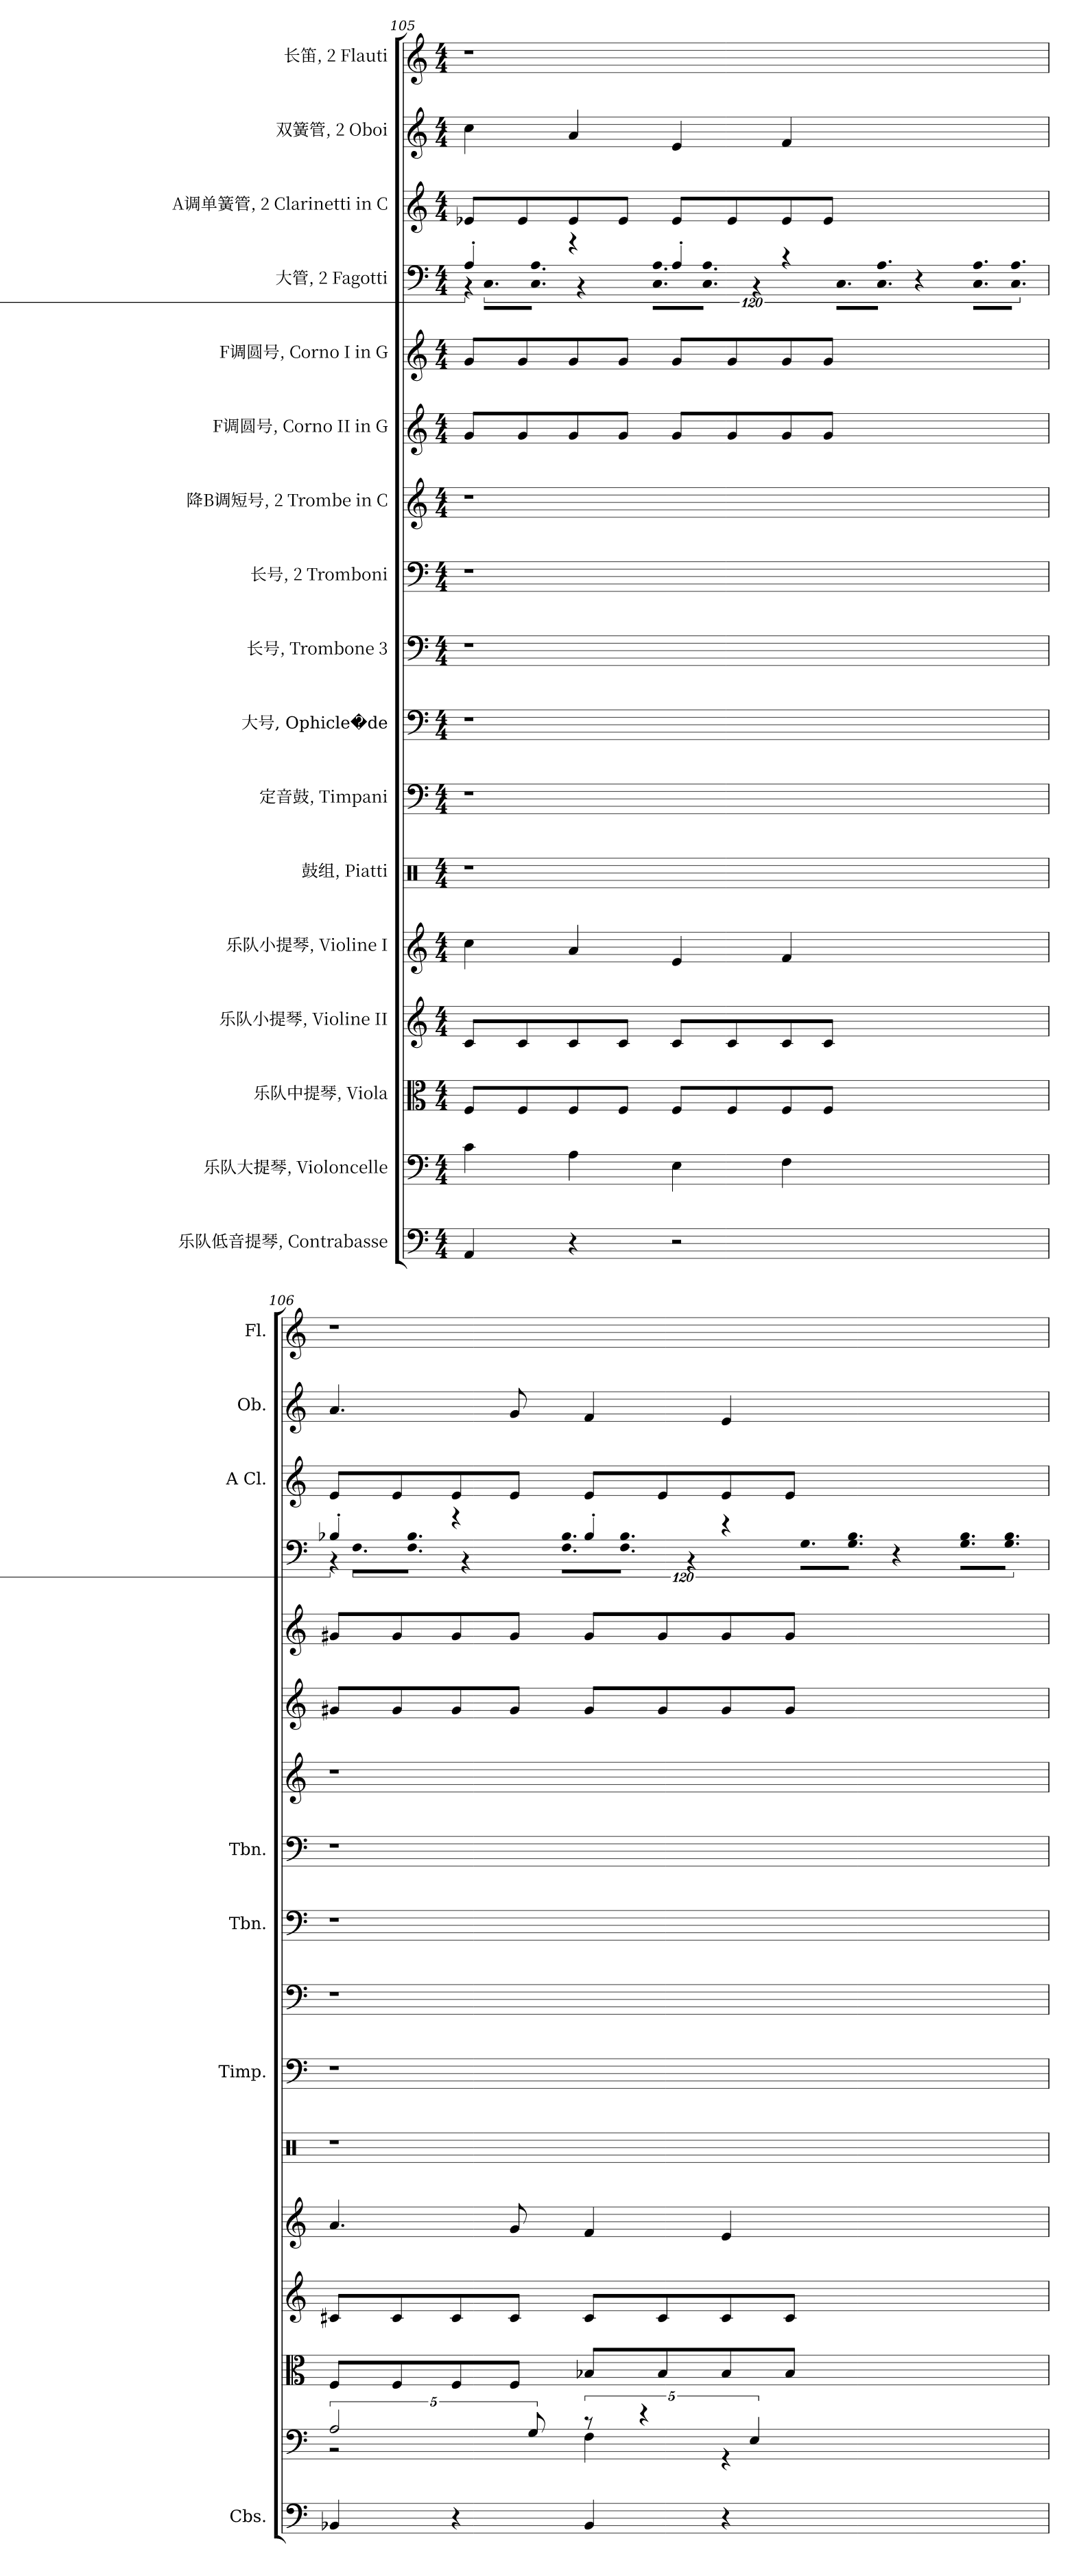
**kern	**kern	**kern	**kern	**kern	**kern	**kern	**kern	**kern	**kern	**kern	**kern	**kern	**kern	**kern	**kern	**kern
*part17	*part16	*part15	*part14	*part13	*part12	*part11	*part10	*part9	*part8	*part7	*part6	*part5	*part4	*part3	*part2	*part1
*staff17	*staff16	*staff15	*staff14	*staff13	*staff12	*staff11	*staff10	*staff9	*staff8	*staff7	*staff6	*staff5	*staff4	*staff3	*staff2	*staff1
*I"乐队低音提琴, Contrabasse	*I"乐队大提琴, Violoncelle	*I"乐队中提琴, Viola	*I"乐队小提琴, Violine II	*I"乐队小提琴, Violine I	*I"鼓组, Piatti	*I"定音鼓, Timpani	*I"大号, Ophicle�de	*I"长号, Trombone 3	*I"长号, 2 Tromboni	*I"降B调短号, 2 Trombe in C	*I"F调圆号, Corno II in G	*I"F调圆号, Corno I in G	*I"大管, 2 Fagotti	*I"A调单簧管, 2 Clarinetti in C	*I"双簧管, 2 Oboi	*I"长笛, 2 Flauti
*I'Cbs.	*	*	*	*	*	*I'Timp.	*	*I'Tbn.	*I'Tbn.	*	*	*	*	*I'A Cl.	*I'Ob.	*I'Fl.
*clefF4	*clefF4	*clefC3	*clefG2	*clefG2	*clefX	*clefF4	*clefF4	*clefF4	*clefF4	*clefG2	*clefG2	*clefG2	*clefF4	*clefG2	*clefG2	*clefG2
*ITrd7c12	*	*	*	*	*	*	*	*	*	*ITrd1c2	*ITrd4c7	*ITrd4c7	*	*ITrd2c3	*	*
*k[]	*k[]	*k[]	*k[]	*k[]	*k[]	*k[]	*k[]	*k[]	*k[]	*k[b-e-]	*k[b-]	*k[b-]	*k[]	*k[f#c#g#]	*k[]	*k[]
*M4/4	*M4/4	*M4/4	*M4/4	*M4/4	*M4/4	*M4/4	*M4/4	*M4/4	*M4/4	*M4/4	*M4/4	*M4/4	*M4/4	*M4/4	*M4/4	*M4/4
*MM152	*MM152	*MM152	*MM152	*MM152	*MM152	*MM152	*MM152	*MM152	*MM152	*MM152	*MM152	*MM152	*MM152	*MM152	*MM152	*MM152
=105	=105	=105	=105	=105	=105	=105	=105	=105	=105	=105	=105	=105	=105	=105	=105	=105
*	*	*	*	*	*	*	*	*	*	*	*	*	*^	*	*	*
!	!	!	!	!	!	!	!	!	!	!	!	!	!	!LO:N:vis=32	!	!	!
4AAA/	4c\	8F/L	8c/L	4cc\	1r	1r	1r	1r	1r	1r	8c/L	8c/L	4A'/	640%23r	8cn/L	4cc\	1r
!	!	!	!	!	!	!	!	!	!	!	!	!	!	!LO:N:vis=16.	!	!	!
.	.	.	.	.	.	.	.	.	.	.	.	.	.	960%103C\LL	.	.	.
.	.	8F/	8c/	.	.	.	.	.	.	.	8c/	8c/	.	.	8c/	.	.
!	!	!	!	!	!	!	!	!	!	!	!	!	!	!LO:N:vis=16.	!	!	!
.	.	.	.	.	.	.	.	.	.	.	.	.	.	960%103C\ 960%103A\JJ	.	.	.
4r	4A\	8F/	8c/	4a/	.	.	.	.	.	.	8c/	8c/	4r	.	8c/	4a/	.
!	!	!	!	!	!	!	!	!	!	!	!	!	!	!LO:N:vis=32	!	!	!
.	.	.	.	.	.	.	.	.	.	.	.	.	.	640%23r	.	.	.
!	!	!	!	!	!	!	!	!	!	!	!	!	!	!LO:N:vis=16.	!	!	!
.	.	.	.	.	.	.	.	.	.	.	.	.	.	960%103C\ 960%103A\LL	.	.	.
.	.	8F/J	8c/J	.	.	.	.	.	.	.	8c/J	8c/J	.	.	8c/J	.	.
!	!	!	!	!	!	!	!	!	!	!	!	!	!	!LO:N:vis=16.	!	!	!
.	.	.	.	.	.	.	.	.	.	.	.	.	.	960%103C\ 960%103A\JJ	.	.	.
2r	4E\	8F/L	8c/L	4e/	.	.	.	.	.	.	8c/L	8c/L	4A'/	.	8c/L	4e/	.
!	!	!	!	!	!	!	!	!	!	!	!	!	!	!LO:N:vis=32	!	!	!
.	.	.	.	.	.	.	.	.	.	.	.	.	.	640%23r	.	.	.
!	!	!	!	!	!	!	!	!	!	!	!	!	!	!LO:N:vis=16.	!	!	!
.	.	.	.	.	.	.	.	.	.	.	.	.	.	960%103C\LL	.	.	.
.	.	8F/	8c/	.	.	.	.	.	.	.	8c/	8c/	.	.	8c/	.	.
!	!	!	!	!	!	!	!	!	!	!	!	!	!	!LO:N:vis=16.	!	!	!
.	.	.	.	.	.	.	.	.	.	.	.	.	.	960%103C\ 960%103A\JJ	.	.	.
.	4F\	8F/	8c/	4f/	.	.	.	.	.	.	8c/	8c/	4r	.	8c/	4f/	.
!	!	!	!	!	!	!	!	!	!	!	!	!	!	!LO:N:vis=32	!	!	!
.	.	.	.	.	.	.	.	.	.	.	.	.	.	640%23r	.	.	.
!	!	!	!	!	!	!	!	!	!	!	!	!	!	!LO:N:vis=16.	!	!	!
.	.	.	.	.	.	.	.	.	.	.	.	.	.	960%103C\ 960%103A\LL	.	.	.
.	.	8F/J	8c/J	.	.	.	.	.	.	.	8c/J	8c/J	.	.	8c/J	.	.
!	!	!	!	!	!	!	!	!	!	!	!	!	!	!LO:N:vis=16.	!	!	!
.	.	.	.	.	.	.	.	.	.	.	.	.	.	960%103C\ 960%103A\JJ	.	.	.
480ryy	480ryy	480ryy	480ryy	480ryy	480ryy	480ryy	480ryy	480ryy	480ryy	480ryy	480ryy	480ryy	480ryy	.	480ryy	480ryy	480ryy
!!LO:PB:g=z
=106	=106	=106	=106	=106	=106	=106	=106	=106	=106	=106	=106	=106	=106	=106	=106	=106	=106
*	*	*	*	*	*	*	*	*	*	*	*	*	*	*	*	*	*MM152
*	*^	*	*	*	*	*	*	*	*	*	*	*	*	*	*	*	*
!	!	!	!	!	!	!	!	!	!	!	!	!	!	!	!LO:N:vis=32	!	!	!
4BBB-X/	5%2A/	2r	8F/L	8c#X/L	4.a/	1r	1r	1r	1r	1r	1r	8c#X/L	8c#X/L	4B-X'/	640%23r	8c#/L	4.a/	1r
!	!	!	!	!	!	!	!	!	!	!	!	!	!	!	!LO:N:vis=16.	!	!	!
.	.	.	.	.	.	.	.	.	.	.	.	.	.	.	960%103F\LL	.	.	.
.	.	.	8F/	8c#/	.	.	.	.	.	.	.	8c#/	8c#/	.	.	8c#/	.	.
!	!	!	!	!	!	!	!	!	!	!	!	!	!	!	!LO:N:vis=16.	!	!	!
.	.	.	.	.	.	.	.	.	.	.	.	.	.	.	960%103F\ 960%103B-\JJ	.	.	.
4r	.	.	8F/	8c#/	.	.	.	.	.	.	.	8c#/	8c#/	4r	.	8c#/	.	.
!	!	!	!	!	!	!	!	!	!	!	!	!	!	!	!LO:N:vis=32	!	!	!
.	.	.	.	.	.	.	.	.	.	.	.	.	.	.	640%23r	.	.	.
!	!	!	!	!	!	!	!	!	!	!	!	!	!	!	!LO:N:vis=16.	!	!	!
.	.	.	.	.	.	.	.	.	.	.	.	.	.	.	960%103F\ 960%103B-\LL	.	.	.
.	.	.	8F/J	8c#/J	8g/	.	.	.	.	.	.	8c#/J	8c#/J	.	.	8c#/J	8g/	.
!	!	!	!	!	!	!	!	!	!	!	!	!	!	!	!LO:N:vis=16.	!	!	!
.	.	.	.	.	.	.	.	.	.	.	.	.	.	.	960%103F\ 960%103B-\JJ	.	.	.
.	10G/	.	.	.	.	.	.	.	.	.	.	.	.	.	.	.	.	.
4BBB-/	10r	4F\	8B-X/L	8c#/L	4f/	.	.	.	.	.	.	8c#/L	8c#/L	4B-'/	.	8c#/L	4f/	.
!	!	!	!	!	!	!	!	!	!	!	!	!	!	!	!LO:N:vis=32	!	!	!
.	.	.	.	.	.	.	.	.	.	.	.	.	.	.	640%23r	.	.	.
!	!	!	!	!	!	!	!	!	!	!	!	!	!	!	!LO:N:vis=16.	!	!	!
.	.	.	.	.	.	.	.	.	.	.	.	.	.	.	960%103G\LL	.	.	.
.	5r	.	.	.	.	.	.	.	.	.	.	.	.	.	.	.	.	.
.	.	.	8B-/	8c#/	.	.	.	.	.	.	.	8c#/	8c#/	.	.	8c#/	.	.
!	!	!	!	!	!	!	!	!	!	!	!	!	!	!	!LO:N:vis=16.	!	!	!
.	.	.	.	.	.	.	.	.	.	.	.	.	.	.	960%103G\ 960%103B-\JJ	.	.	.
4r	.	4r	8B-/	8c#/	4e/	.	.	.	.	.	.	8c#/	8c#/	4r	.	8c#/	4e/	.
!	!	!	!	!	!	!	!	!	!	!	!	!	!	!	!LO:N:vis=32	!	!	!
.	.	.	.	.	.	.	.	.	.	.	.	.	.	.	640%23r	.	.	.
!	!	!	!	!	!	!	!	!	!	!	!	!	!	!	!LO:N:vis=16.	!	!	!
.	.	.	.	.	.	.	.	.	.	.	.	.	.	.	960%103G\ 960%103B-\LL	.	.	.
.	5E/	.	.	.	.	.	.	.	.	.	.	.	.	.	.	.	.	.
.	.	.	8B-/J	8c#/J	.	.	.	.	.	.	.	8c#/J	8c#/J	.	.	8c#/J	.	.
!	!	!	!	!	!	!	!	!	!	!	!	!	!	!	!LO:N:vis=16.	!	!	!
.	.	.	.	.	.	.	.	.	.	.	.	.	.	.	960%103G\ 960%103B-\JJ	.	.	.
480ryy	480ryy	480ryy	480ryy	480ryy	480ryy	480ryy	480ryy	480ryy	480ryy	480ryy	480ryy	480ryy	480ryy	480ryy	.	480ryy	480ryy	480ryy
*	*v	*v	*	*	*	*	*	*	*	*	*	*	*	*v	*v	*	*	*
=	=	=	=	=	=	=	=	=	=	=	=	=	=	=	=	=
*-	*-	*-	*-	*-	*-	*-	*-	*-	*-	*-	*-	*-	*-	*-	*-	*-
